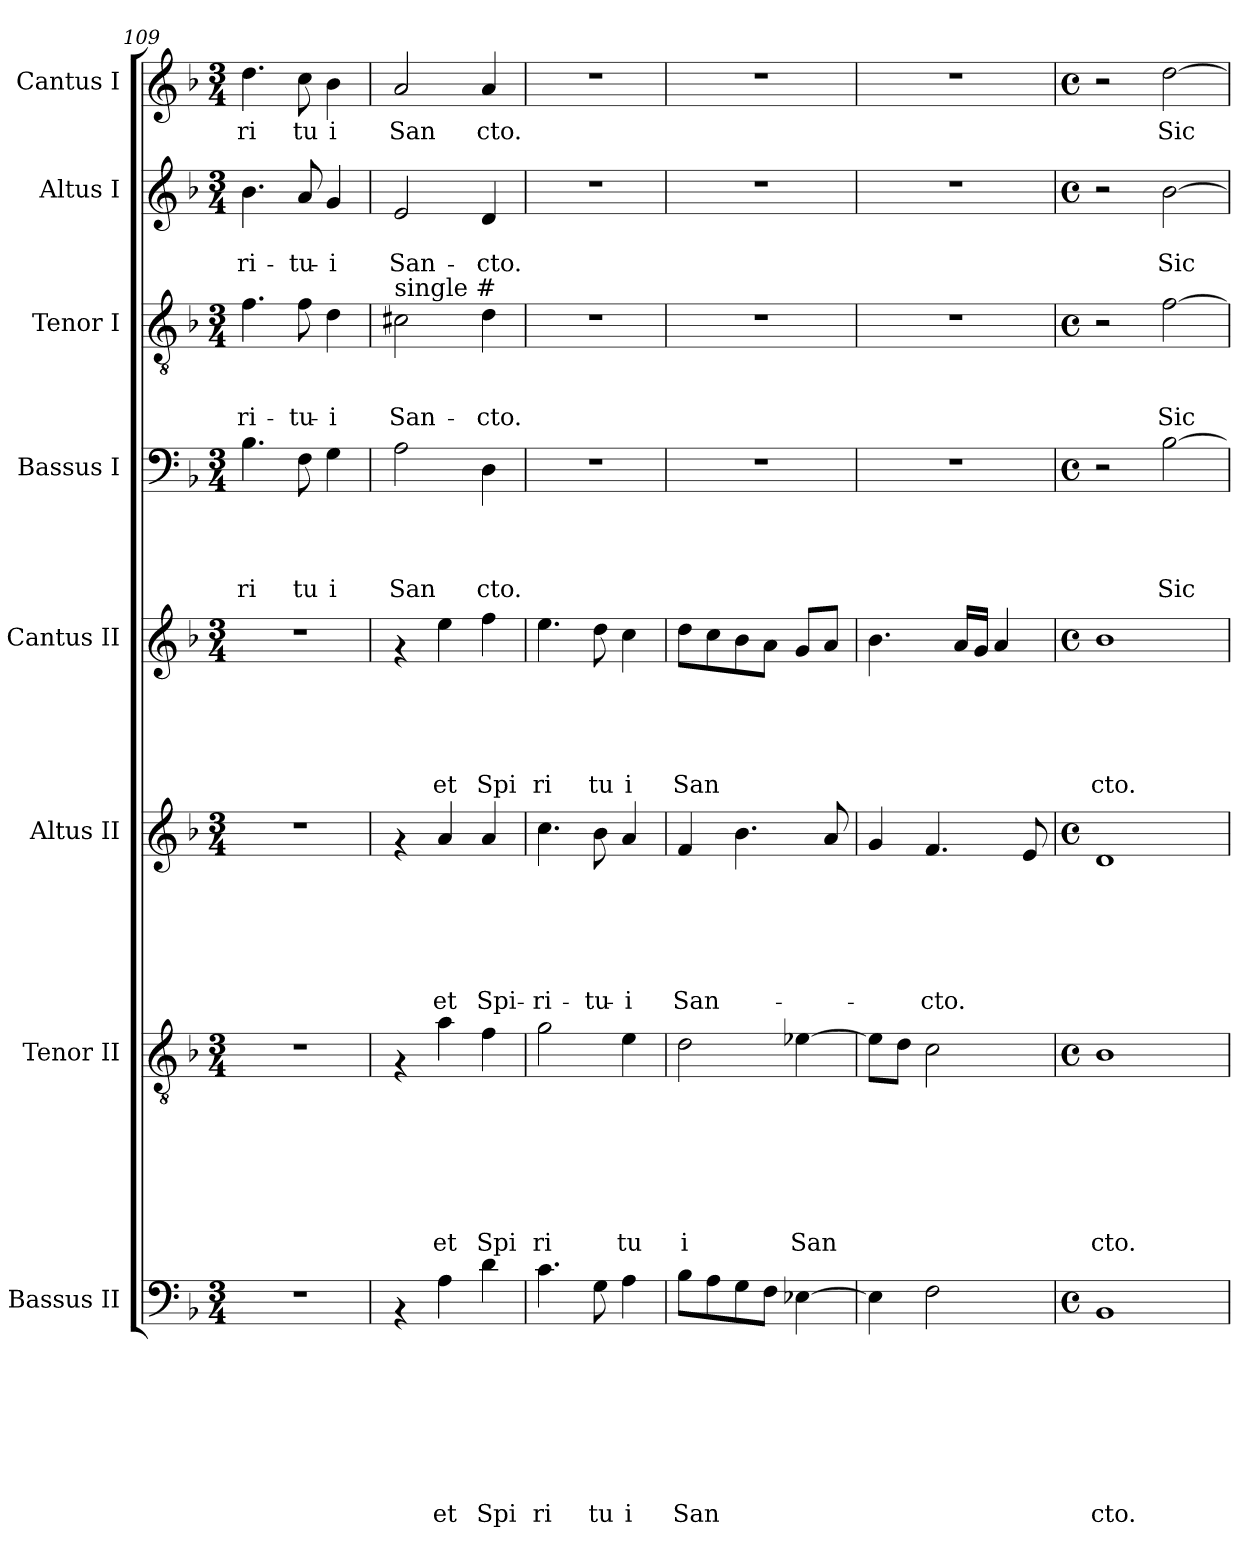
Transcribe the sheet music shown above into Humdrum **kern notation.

**kern	**text	**text	**text	**text	**text	**text	**text	**text	**kern	**text	**text	**text	**text	**text	**text	**text	**kern	**text	**text	**text	**text	**text	**text	**kern	**text	**text	**text	**text	**text	**kern	**text	**text	**text	**text	**kern	**text	**text	**text	**kern	**text	**text	**kern	**text
*part8	*part8	*part8	*part8	*part8	*part8	*part8	*part8	*part8	*part7	*part7	*part7	*part7	*part7	*part7	*part7	*part7	*part6	*part6	*part6	*part6	*part6	*part6	*part6	*part5	*part5	*part5	*part5	*part5	*part5	*part4	*part4	*part4	*part4	*part4	*part3	*part3	*part3	*part3	*part2	*part2	*part2	*part1	*part1
*staff8	*staff8	*staff8	*staff8	*staff8	*staff8	*staff8	*staff8	*staff8	*staff7	*staff7	*staff7	*staff7	*staff7	*staff7	*staff7	*staff7	*staff6	*staff6	*staff6	*staff6	*staff6	*staff6	*staff6	*staff5	*staff5	*staff5	*staff5	*staff5	*staff5	*staff4	*staff4	*staff4	*staff4	*staff4	*staff3	*staff3	*staff3	*staff3	*staff2	*staff2	*staff2	*staff1	*staff1
*I"Bassus II	*	*	*	*	*	*	*	*	*I"Tenor II	*	*	*	*	*	*	*	*I"Altus II	*	*	*	*	*	*	*I"Cantus II	*	*	*	*	*	*I"Bassus I	*	*	*	*	*I"Tenor I	*	*	*	*I"Altus I	*	*	*I"Cantus I	*
!!LO:PB:g=z
*clefF4	*	*	*	*	*	*	*	*	*clefGv2	*	*	*	*	*	*	*	*clefG2	*	*	*	*	*	*	*clefG2	*	*	*	*	*	*clefF4	*	*	*	*	*clefGv2	*	*	*	*clefG2	*	*	*clefG2	*
*k[b-]	*	*	*	*	*	*	*	*	*k[b-]	*	*	*	*	*	*	*	*k[b-]	*	*	*	*	*	*	*k[b-]	*	*	*	*	*	*k[b-]	*	*	*	*	*k[b-]	*	*	*	*k[b-]	*	*	*k[b-]	*
*F:	*	*	*	*	*	*	*	*	*F:	*	*	*	*	*	*	*	*F:	*	*	*	*	*	*	*F:	*	*	*	*	*	*F:	*	*	*	*	*F:	*	*	*	*F:	*	*	*F:	*
*M3/4	*	*	*	*	*	*	*	*	*M3/4	*	*	*	*	*	*	*	*M3/4	*	*	*	*	*	*	*M3/4	*	*	*	*	*	*M3/4	*	*	*	*	*M3/4	*	*	*	*M3/4	*	*	*M3/4	*
=109	=109	=109	=109	=109	=109	=109	=109	=109	=109	=109	=109	=109	=109	=109	=109	=109	=109	=109	=109	=109	=109	=109	=109	=109	=109	=109	=109	=109	=109	=109	=109	=109	=109	=109	=109	=109	=109	=109	=109	=109	=109	=109	=109
!	!	!	!	!	!	!	!	!	!	!	!	!	!	!	!	!	!	!	!	!	!	!	!	!	!	!	!	!	!	!	!	!	!	!LO:LY:b	!	!	!	!LO:LY:b	!	!	!LO:LY:b	!	!LO:LY:b
2.r	.	.	.	.	.	.	.	.	2.r	.	.	.	.	.	.	.	2.r	.	.	.	.	.	.	2.r	.	.	.	.	.	4.B-\	.	.	.	-ri	4.f\	.	.	ri-	4.b-\	.	ri-	4.dd\	ri
!	!	!	!	!	!	!	!	!	!	!	!	!	!	!	!	!	!	!	!	!	!	!	!	!	!	!	!	!	!	!	!	!	!	!LO:LY:b	!	!	!	!LO:LY:b	!	!	!LO:LY:b	!	!LO:LY:b
.	.	.	.	.	.	.	.	.	.	.	.	.	.	.	.	.	.	.	.	.	.	.	.	.	.	.	.	.	.	8F\	.	.	.	tu	8f\	.	.	-tu-	8a/	.	-tu-	8cc\	tu
!	!	!	!	!	!	!	!	!	!	!	!	!	!	!	!	!	!	!	!	!	!	!	!	!	!	!	!	!	!	!	!	!	!	!LO:LY:b	!	!	!	!LO:LY:b	!	!	!LO:LY:b	!	!LO:LY:b
.	.	.	.	.	.	.	.	.	.	.	.	.	.	.	.	.	.	.	.	.	.	.	.	.	.	.	.	.	.	4G\	.	.	.	i	4d\	.	.	-i	4g/	.	-i	4b-\	i
=110	=110	=110	=110	=110	=110	=110	=110	=110	=110	=110	=110	=110	=110	=110	=110	=110	=110	=110	=110	=110	=110	=110	=110	=110	=110	=110	=110	=110	=110	=110	=110	=110	=110	=110	=110	=110	=110	=110	=110	=110	=110	=110	=110
!	!	!	!	!	!	!	!	!	!	!	!	!	!	!	!	!	!	!	!	!	!	!	!	!	!	!	!	!	!	!	!	!	!	!	!LO:TX:a:t=single #	!	!	!	!	!	!	!	!
!	!	!	!	!	!	!	!	!	!	!	!	!	!	!	!	!	!	!	!	!	!	!	!	!	!	!	!	!	!	!	!	!	!	!LO:LY:b	!	!	!	!LO:LY:b	!	!	!LO:LY:b	!	!LO:LY:b
4rAA	.	.	.	.	.	.	.	.	4rF	.	.	.	.	.	.	.	4rf	.	.	.	.	.	.	4rf	.	.	.	.	.	2A\	.	.	.	San	2c#\	.	.	San-	2e/	.	San-	2a/	San
!	!	!	!	!	!	!	!	!LO:LY:b	!	!	!	!	!	!	!	!LO:LY:b	!	!	!	!	!	!	!LO:LY:b	!	!	!	!	!	!LO:LY:b	!	!	!	!	!	!	!	!	!	!	!	!	!	!
4A\	.	.	.	.	.	.	.	et	4a\	.	.	.	.	.	.	et	4a/	.	.	.	.	.	et	4ee\	.	.	.	.	et	.	.	.	.	.	.	.	.	.	.	.	.	.	.
!	!	!	!	!	!	!	!	!LO:LY:b	!	!	!	!	!	!	!	!LO:LY:b	!	!	!	!	!	!	!LO:LY:b	!	!	!	!	!	!LO:LY:b	!	!	!	!	!LO:LY:b	!	!	!	!LO:LY:b	!	!	!LO:LY:b	!	!LO:LY:b
4d\	.	.	.	.	.	.	.	Spi	4f\	.	.	.	.	.	.	Spi	4a/	.	.	.	.	.	Spi-	4ff\	.	.	.	.	Spi	4D\	.	.	.	cto.	4d\	.	.	-cto.	4d/	.	-cto.	4a/	cto.
=111	=111	=111	=111	=111	=111	=111	=111	=111	=111	=111	=111	=111	=111	=111	=111	=111	=111	=111	=111	=111	=111	=111	=111	=111	=111	=111	=111	=111	=111	=111	=111	=111	=111	=111	=111	=111	=111	=111	=111	=111	=111	=111	=111
!	!	!	!	!	!	!	!	!LO:LY:b	!	!	!	!	!	!	!	!LO:LY:b	!	!	!	!	!	!	!LO:LY:b	!	!	!	!	!	!LO:LY:b	!	!	!	!	!	!	!	!	!	!	!	!	!	!
4.c\	.	.	.	.	.	.	.	ri	2g\	.	.	.	.	.	.	ri	4.cc\	.	.	.	.	.	-ri-	4.ee\	.	.	.	.	ri	2.r	.	.	.	.	2.r	.	.	.	2.r	.	.	2.r	.
!	!	!	!	!	!	!	!	!LO:LY:b	!	!	!	!	!	!	!	!	!	!	!	!	!	!	!LO:LY:b	!	!	!	!	!	!LO:LY:b	!	!	!	!	!	!	!	!	!	!	!	!	!	!
8G\	.	.	.	.	.	.	.	tu	.	.	.	.	.	.	.	.	8b-\	.	.	.	.	.	-tu-	8dd\	.	.	.	.	tu	.	.	.	.	.	.	.	.	.	.	.	.	.	.
!	!	!	!	!	!	!	!	!LO:LY:b	!	!	!	!	!	!	!	!LO:LY:b	!	!	!	!	!	!	!LO:LY:b	!	!	!	!	!	!LO:LY:b	!	!	!	!	!	!	!	!	!	!	!	!	!	!
4A\	.	.	.	.	.	.	.	i	4e\	.	.	.	.	.	.	tu	4a/	.	.	.	.	.	-i	4cc\	.	.	.	.	i	.	.	.	.	.	.	.	.	.	.	.	.	.	.
=112	=112	=112	=112	=112	=112	=112	=112	=112	=112	=112	=112	=112	=112	=112	=112	=112	=112	=112	=112	=112	=112	=112	=112	=112	=112	=112	=112	=112	=112	=112	=112	=112	=112	=112	=112	=112	=112	=112	=112	=112	=112	=112	=112
!	!	!	!	!	!	!	!	!LO:LY:b	!	!	!	!	!	!	!	!LO:LY:b	!	!	!	!	!	!	!LO:LY:b	!	!	!	!	!	!LO:LY:b	!	!	!	!	!	!	!	!	!	!	!	!	!	!
8B-\L	.	.	.	.	.	.	.	San	2d\	.	.	.	.	.	.	i	4f/	.	.	.	.	.	San-	8dd\L	.	.	.	.	San	2.r	.	.	.	.	2.r	.	.	.	2.r	.	.	2.r	.
8A\	.	.	.	.	.	.	.	.	.	.	.	.	.	.	.	.	.	.	.	.	.	.	.	8cc\	.	.	.	.	.	.	.	.	.	.	.	.	.	.	.	.	.	.	.
8G\	.	.	.	.	.	.	.	.	.	.	.	.	.	.	.	.	4.b-\	.	.	.	.	.	.	8b-\	.	.	.	.	.	.	.	.	.	.	.	.	.	.	.	.	.	.	.
8F\J	.	.	.	.	.	.	.	.	.	.	.	.	.	.	.	.	.	.	.	.	.	.	.	8a\J	.	.	.	.	.	.	.	.	.	.	.	.	.	.	.	.	.	.	.
!	!	!	!	!	!	!	!	!	!	!	!	!	!	!	!	!LO:LY:b	!	!	!	!	!	!	!	!	!	!	!	!	!	!	!	!	!	!	!	!	!	!	!	!	!	!	!
[>4E-X\	.	.	.	.	.	.	.	.	[>4e-X\	.	.	.	.	.	.	San	.	.	.	.	.	.	.	8g/L	.	.	.	.	.	.	.	.	.	.	.	.	.	.	.	.	.	.	.
.	.	.	.	.	.	.	.	.	.	.	.	.	.	.	.	.	8a/	.	.	.	.	.	.	8a/J	.	.	.	.	.	.	.	.	.	.	.	.	.	.	.	.	.	.	.
=113	=113	=113	=113	=113	=113	=113	=113	=113	=113	=113	=113	=113	=113	=113	=113	=113	=113	=113	=113	=113	=113	=113	=113	=113	=113	=113	=113	=113	=113	=113	=113	=113	=113	=113	=113	=113	=113	=113	=113	=113	=113	=113	=113
4E-\]	.	.	.	.	.	.	.	.	8e-\L]	.	.	.	.	.	.	.	4g/	.	.	.	.	.	.	4.b-\	.	.	.	.	.	2.r	.	.	.	.	2.r	.	.	.	2.r	.	.	2.r	.
.	.	.	.	.	.	.	.	.	8d\J	.	.	.	.	.	.	.	.	.	.	.	.	.	.	.	.	.	.	.	.	.	.	.	.	.	.	.	.	.	.	.	.	.	.
!	!	!	!	!	!	!	!	!	!	!	!	!	!	!	!	!	!	!	!	!	!	!	!LO:LY:b	!	!	!	!	!	!	!	!	!	!	!	!	!	!	!	!	!	!	!	!
2F\	.	.	.	.	.	.	.	.	2c\	.	.	.	.	.	.	.	4.f/	.	.	.	.	.	-cto.	.	.	.	.	.	.	.	.	.	.	.	.	.	.	.	.	.	.	.	.
.	.	.	.	.	.	.	.	.	.	.	.	.	.	.	.	.	.	.	.	.	.	.	.	16a/LL	.	.	.	.	.	.	.	.	.	.	.	.	.	.	.	.	.	.	.
.	.	.	.	.	.	.	.	.	.	.	.	.	.	.	.	.	.	.	.	.	.	.	.	16g/JJ	.	.	.	.	.	.	.	.	.	.	.	.	.	.	.	.	.	.	.
.	.	.	.	.	.	.	.	.	.	.	.	.	.	.	.	.	.	.	.	.	.	.	.	4a/	.	.	.	.	.	.	.	.	.	.	.	.	.	.	.	.	.	.	.
.	.	.	.	.	.	.	.	.	.	.	.	.	.	.	.	.	8e/	.	.	.	.	.	.	.	.	.	.	.	.	.	.	.	.	.	.	.	.	.	.	.	.	.	.
=114	=114	=114	=114	=114	=114	=114	=114	=114	=114	=114	=114	=114	=114	=114	=114	=114	=114	=114	=114	=114	=114	=114	=114	=114	=114	=114	=114	=114	=114	=114	=114	=114	=114	=114	=114	=114	=114	=114	=114	=114	=114	=114	=114
*M4/4	*	*	*	*	*	*	*	*	*M4/4	*	*	*	*	*	*	*	*M4/4	*	*	*	*	*	*	*M4/4	*	*	*	*	*	*M4/4	*	*	*	*	*M4/4	*	*	*	*M4/4	*	*	*M4/4	*
*met(c)	*	*	*	*	*	*	*	*	*met(c)	*	*	*	*	*	*	*	*met(c)	*	*	*	*	*	*	*met(c)	*	*	*	*	*	*met(c)	*	*	*	*	*met(c)	*	*	*	*met(c)	*	*	*met(c)	*
!	!	!	!	!	!	!	!	!LO:LY:b	!	!	!	!	!	!	!	!LO:LY:b	!	!	!	!	!	!	!	!	!	!	!	!	!LO:LY:b	!	!	!	!	!	!	!	!	!	!	!	!	!	!
1BB-	.	.	.	.	.	.	.	cto.	1B-	.	.	.	.	.	.	cto.	1d	.	.	.	.	.	.	1b-	.	.	.	.	cto.	2r	.	.	.	.	2r	.	.	.	2r	.	.	2r	.
!	!	!	!	!	!	!	!	!	!	!	!	!	!	!	!	!	!	!	!	!	!	!	!	!	!	!	!	!	!	!	!	!	!	!LO:LY:b	!	!	!	!LO:LY:b	!	!	!LO:LY:b	!	!LO:LY:b
.	.	.	.	.	.	.	.	.	.	.	.	.	.	.	.	.	.	.	.	.	.	.	.	.	.	.	.	.	.	[>2B-\	.	.	.	Sic	[>2f\	.	.	Sic-	[>2b-\	.	Sic-	[>2dd\	Sic
=	=	=	=	=	=	=	=	=	=	=	=	=	=	=	=	=	=	=	=	=	=	=	=	=	=	=	=	=	=	=	=	=	=	=	=	=	=	=	=	=	=	=	=
*-	*-	*-	*-	*-	*-	*-	*-	*-	*-	*-	*-	*-	*-	*-	*-	*-	*-	*-	*-	*-	*-	*-	*-	*-	*-	*-	*-	*-	*-	*-	*-	*-	*-	*-	*-	*-	*-	*-	*-	*-	*-	*-	*-
